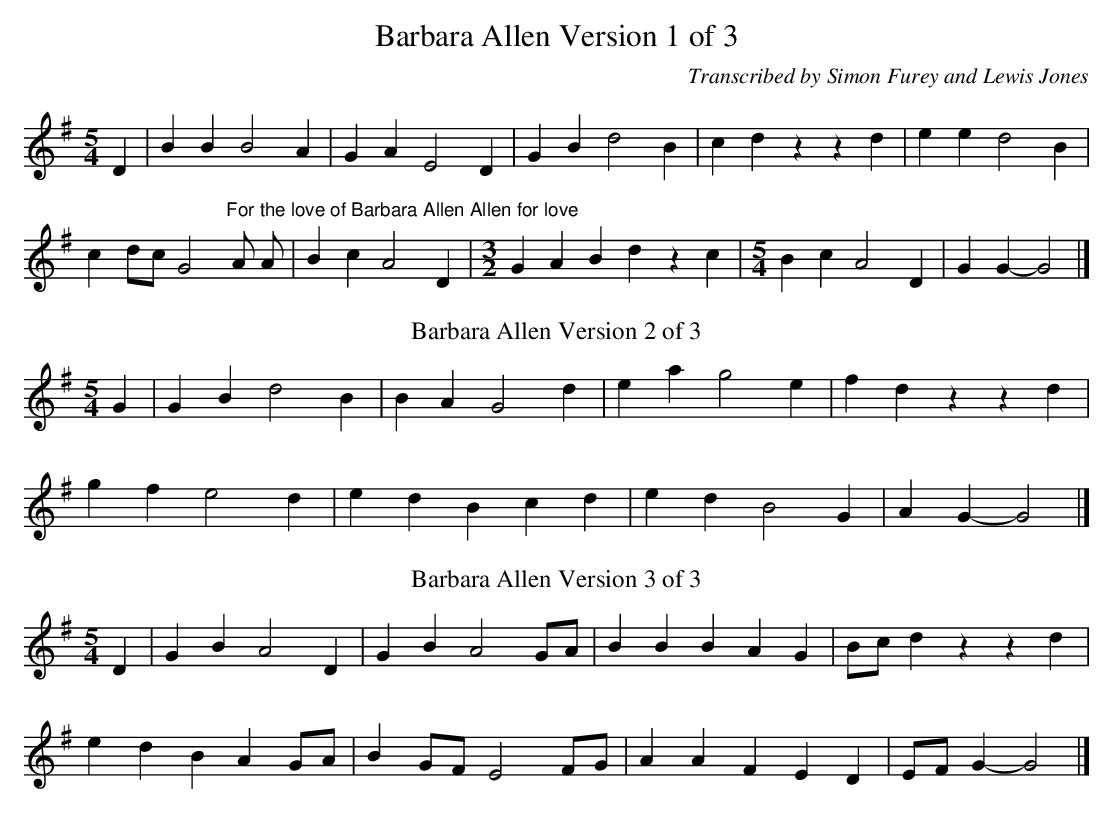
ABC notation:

X:1
T:Barbara Allen Version 1 of 3
C:Transcribed by Simon Furey and Lewis Jones
L:1/4
M:5/4
K:G
D | B B B2 A | G A E2 D | G B d2 B | c d z z d | e e d2 B |$
c d/c/ G2"^For the love of Barbara Allen Allen for love" A/ A/ | B c A2 D |[M:3/2] G A B d z c |[M:5/4] B c A2 D | G G- G2 |]
T:Barbara Allen Version 2 of 3
C:Mr. Henry Webb (c. 70), Stanton St. John, Oxon. V. 07.
L:1/4
M:5/4
K:G
G | G B d2 B | B A G2 d | e a g2 e | f d z z d |$ g f e2 d | e d B c d | e d B2 G | A G- G2 |]
T:Barbara Allen Version 3 of 3
C:Mr. Dearling (c. 50), West Burton, Sussex, XII. 07
C:Transcribed by Simon Furey and Lewis Jones
L:1/4
M:5/4
K:G
D | G B A2 D | G B A2 G/A/ | B B B A G | B/c/ d z z d |$ e d B A G/A/ | B G/F/ E2 F/G/ | A A F E D | E/F/ G- G2 |]
